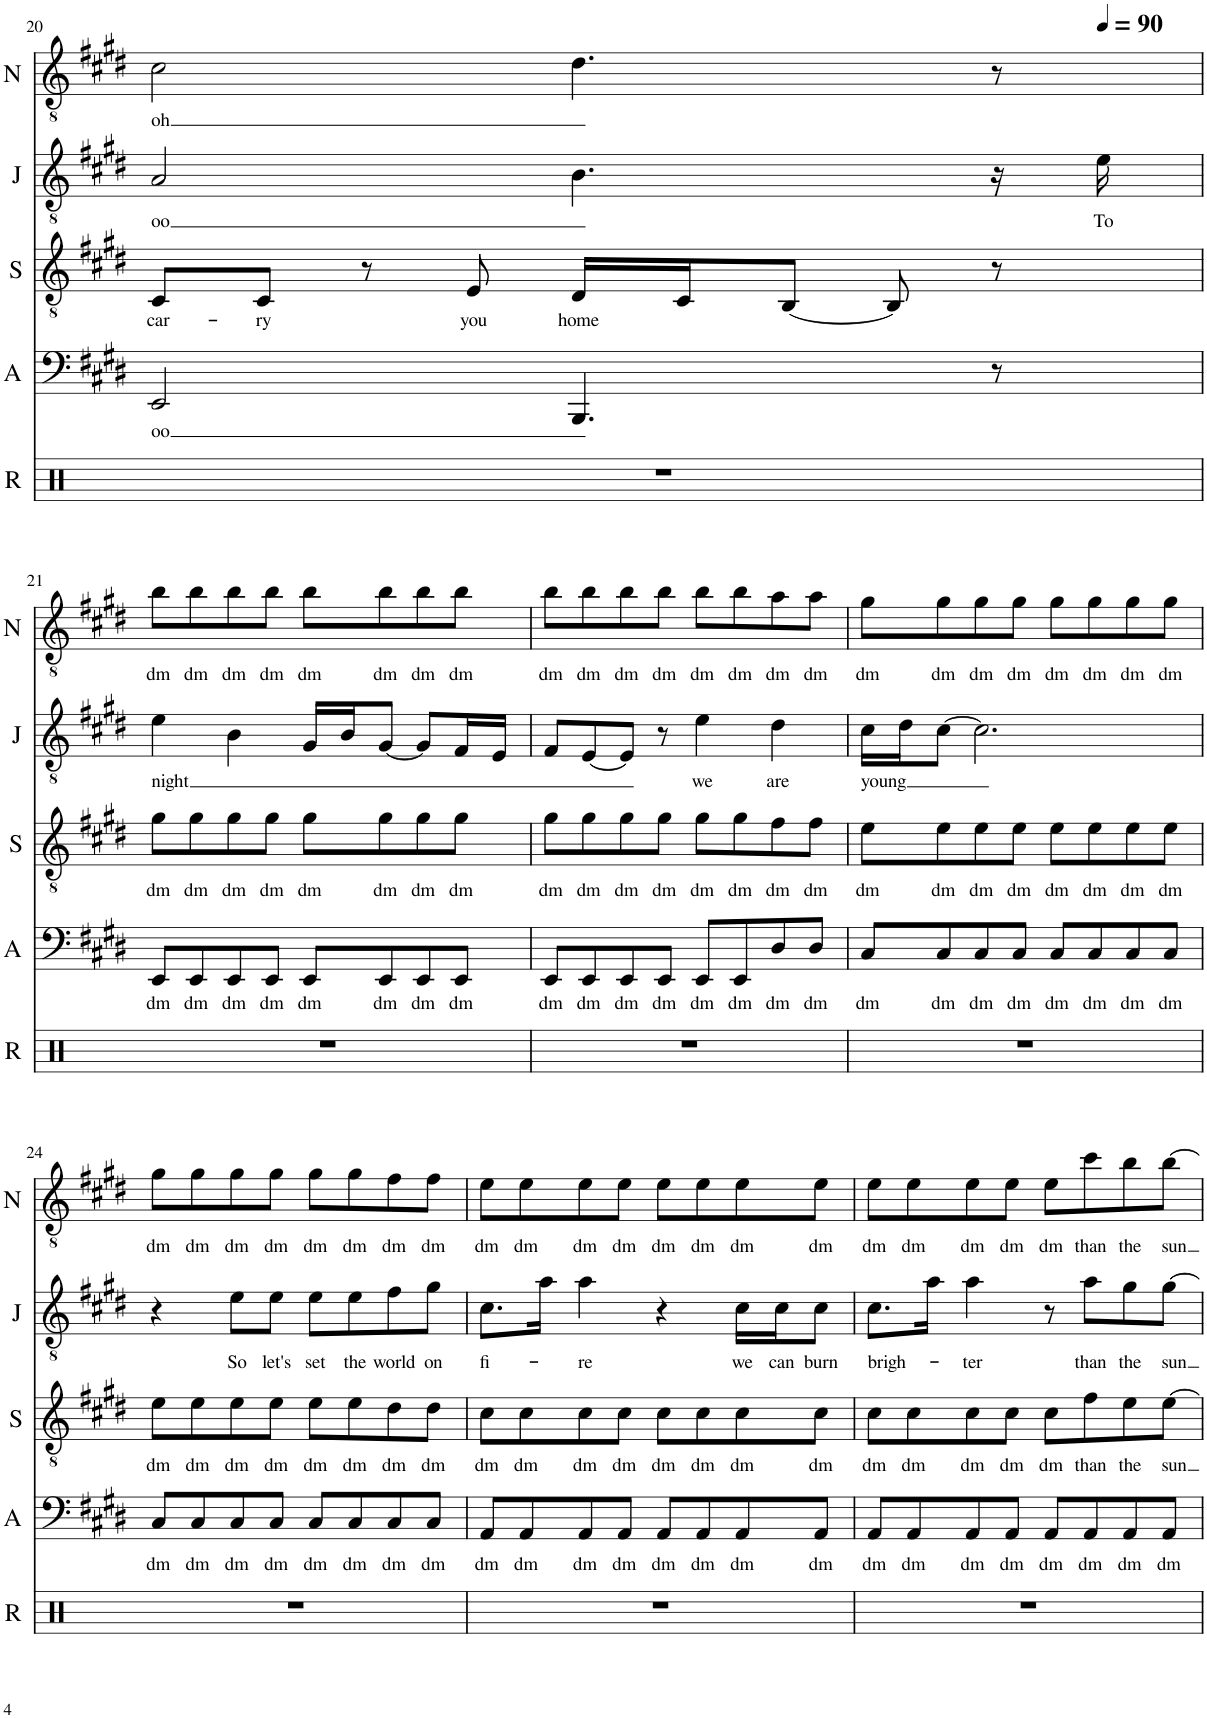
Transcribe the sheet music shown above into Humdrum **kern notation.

**kern	**kern	**text	**kern	**text	**kern	**text	**kern	**text
*part5	*part4	*part4	*part3	*part3	*part2	*part2	*part1	*part1
*staff5	*staff4	*staff4	*staff3	*staff3	*staff2	*staff2	*staff1	*staff1
*I"Ryan	*I"Andrew	*	*I"Steve	*	*I"Justin	*	*I"Nate	*
*I'R	*I'A	*	*I'S	*	*I'J	*	*I'N	*
!!LO:PB:g=z
*clefX	*clefF4	*	*clefGv2	*	*clefGv2	*	*clefGv2	*
*k[]	*k[f#c#g#d#]	*	*k[f#c#g#d#]	*	*k[f#c#g#d#]	*	*k[f#c#g#d#]	*
*M4/4	*M4/4	*	*M4/4	*	*M4/4	*	*M4/4	*
=20	=20	=20	=20	=20	=20	=20	=20	=20
!	!	!LO:LY:b	!	!LO:LY:b	!	!LO:LY:b	!	!LO:LY:b
*	*	*	*	*	*	*	*^	*
1r	2EE/	oo	8C#/L	car-	2A/	oo	2c#\	2...ryy	oh
!	!	!	!	!LO:LY:b	!	!	!	!	!
.	.	.	8C#/J	-ry	.	.	.	.	.
.	.	.	8r	.	.	.	.	.	.
!	!	!	!	!LO:LY:b	!	!	!	!	!
.	.	.	8E/	you	.	.	.	.	.
!	!	!	!	!LO:LY:b	!	!	!	!	!
.	4.BBB/	.	16D#/LL	home	4.B\	.	4.d#\	.	.
.	.	.	16C#/J	.	.	.	.	.	.
.	.	.	[8BB/J	.	.	.	.	.	.
.	.	.	8BB/]	.	.	.	.	.	.
.	8r	.	8r	.	16r	.	8r	.	.
*	*	*	*	*	*	*	*MM90	*	*
!	!	!	!	!	!	!LO:LY:b	!	!	!
.	.	.	.	.	16e\	To	.	16ryy	.
!!LO:LB:g=z
=21	=21	=21	=21	=21	=21	=21	=21	=21	=21
!	!	!LO:LY:b	!	!LO:LY:b	!	!LO:LY:b	!	!	!LO:LY:b
*	*	*	*	*	*	*	*v	*v	*
1r	8EE/L	dm	8g#\L	dm	4e\	night	8b\L	dm
!	!	!LO:LY:b	!	!LO:LY:b	!	!	!	!LO:LY:b
.	8EE/	dm	8g#\	dm	.	.	8b\	dm
!	!	!LO:LY:b	!	!LO:LY:b	!	!	!	!LO:LY:b
.	8EE/	dm	8g#\	dm	4B\	.	8b\	dm
!	!	!LO:LY:b	!	!LO:LY:b	!	!	!	!LO:LY:b
.	8EE/J	dm	8g#\J	dm	.	.	8b\J	dm
!	!	!LO:LY:b	!	!LO:LY:b	!	!	!	!LO:LY:b
.	8EE/L	dm	8g#\L	dm	16G#/LL	.	8b\L	dm
.	.	.	.	.	16B/J	.	.	.
!	!	!LO:LY:b	!	!LO:LY:b	!	!	!	!LO:LY:b
.	8EE/	dm	8g#\	dm	[8G#/J	.	8b\	dm
!	!	!LO:LY:b	!	!LO:LY:b	!	!	!	!LO:LY:b
.	8EE/	dm	8g#\	dm	8G#/L]	.	8b\	dm
!	!	!LO:LY:b	!	!LO:LY:b	!	!	!	!LO:LY:b
.	8EE/J	dm	8g#\J	dm	16F#/L	.	8b\J	dm
.	.	.	.	.	16E/JJ	.	.	.
=22	=22	=22	=22	=22	=22	=22	=22	=22
!	!	!LO:LY:b	!	!LO:LY:b	!	!	!	!LO:LY:b
1r	8EE/L	dm	8g#\L	dm	8F#/L	.	8b\L	dm
!	!	!LO:LY:b	!	!LO:LY:b	!	!	!	!LO:LY:b
.	8EE/	dm	8g#\	dm	[8E/	.	8b\	dm
!	!	!LO:LY:b	!	!LO:LY:b	!	!	!	!LO:LY:b
.	8EE/	dm	8g#\	dm	8E/J]	.	8b\	dm
!	!	!LO:LY:b	!	!LO:LY:b	!	!	!	!LO:LY:b
.	8EE/J	dm	8g#\J	dm	8r	.	8b\J	dm
!	!	!LO:LY:b	!	!LO:LY:b	!	!LO:LY:b	!	!LO:LY:b
.	8EE/L	dm	8g#\L	dm	4e\	we	8b\L	dm
!	!	!LO:LY:b	!	!LO:LY:b	!	!	!	!LO:LY:b
.	8EE/	dm	8g#\	dm	.	.	8b\	dm
!	!	!LO:LY:b	!	!LO:LY:b	!	!LO:LY:b	!	!LO:LY:b
.	8D#/	dm	8f#\	dm	4d#\	are	8a\	dm
!	!	!LO:LY:b	!	!LO:LY:b	!	!	!	!LO:LY:b
.	8D#/J	dm	8f#\J	dm	.	.	8a\J	dm
=23	=23	=23	=23	=23	=23	=23	=23	=23
!	!	!LO:LY:b	!	!LO:LY:b	!	!LO:LY:b	!	!LO:LY:b
1r	8C#/L	dm	8e\L	dm	16c#\LL	young	8g#\L	dm
.	.	.	.	.	16d#\J	.	.	.
!	!	!LO:LY:b	!	!LO:LY:b	!	!	!	!LO:LY:b
.	8C#/	dm	8e\	dm	[8c#\J	.	8g#\	dm
!	!	!LO:LY:b	!	!LO:LY:b	!	!	!	!LO:LY:b
.	8C#/	dm	8e\	dm	2.c#\]	.	8g#\	dm
!	!	!LO:LY:b	!	!LO:LY:b	!	!	!	!LO:LY:b
.	8C#/J	dm	8e\J	dm	.	.	8g#\J	dm
!	!	!LO:LY:b	!	!LO:LY:b	!	!	!	!LO:LY:b
.	8C#/L	dm	8e\L	dm	.	.	8g#\L	dm
!	!	!LO:LY:b	!	!LO:LY:b	!	!	!	!LO:LY:b
.	8C#/	dm	8e\	dm	.	.	8g#\	dm
!	!	!LO:LY:b	!	!LO:LY:b	!	!	!	!LO:LY:b
.	8C#/	dm	8e\	dm	.	.	8g#\	dm
!	!	!LO:LY:b	!	!LO:LY:b	!	!	!	!LO:LY:b
.	8C#/J	dm	8e\J	dm	.	.	8g#\J	dm
!!LO:LB:g=z
=24	=24	=24	=24	=24	=24	=24	=24	=24
!	!	!LO:LY:b	!	!LO:LY:b	!	!	!	!LO:LY:b
1r	8C#/L	dm	8e\L	dm	4r	.	8g#\L	dm
!	!	!LO:LY:b	!	!LO:LY:b	!	!	!	!LO:LY:b
.	8C#/	dm	8e\	dm	.	.	8g#\	dm
!	!	!LO:LY:b	!	!LO:LY:b	!	!LO:LY:b	!	!LO:LY:b
.	8C#/	dm	8e\	dm	8e\L	So	8g#\	dm
!	!	!LO:LY:b	!	!LO:LY:b	!	!LO:LY:b	!	!LO:LY:b
.	8C#/J	dm	8e\J	dm	8e\J	let's	8g#\J	dm
!	!	!LO:LY:b	!	!LO:LY:b	!	!LO:LY:b	!	!LO:LY:b
.	8C#/L	dm	8e\L	dm	8e\L	set	8g#\L	dm
!	!	!LO:LY:b	!	!LO:LY:b	!	!LO:LY:b	!	!LO:LY:b
.	8C#/	dm	8e\	dm	8e\	the	8g#\	dm
!	!	!LO:LY:b	!	!LO:LY:b	!	!LO:LY:b	!	!LO:LY:b
.	8C#/	dm	8d#\	dm	8f#\	world	8f#\	dm
!	!	!LO:LY:b	!	!LO:LY:b	!	!LO:LY:b	!	!LO:LY:b
.	8C#/J	dm	8d#\J	dm	8g#\J	on	8f#\J	dm
=25	=25	=25	=25	=25	=25	=25	=25	=25
!	!	!LO:LY:b	!	!LO:LY:b	!	!LO:LY:b	!	!LO:LY:b
1r	8AA/L	dm	8c#\L	dm	8.c#\L	fi-	8e\L	dm
!	!	!LO:LY:b	!	!LO:LY:b	!	!	!	!LO:LY:b
.	8AA/	dm	8c#\	dm	.	.	8e\	dm
.	.	.	.	.	16a\Jk	.	.	.
!	!	!LO:LY:b	!	!LO:LY:b	!	!LO:LY:b	!	!LO:LY:b
.	8AA/	dm	8c#\	dm	4a\	-re	8e\	dm
!	!	!LO:LY:b	!	!LO:LY:b	!	!	!	!LO:LY:b
.	8AA/J	dm	8c#\J	dm	.	.	8e\J	dm
!	!	!LO:LY:b	!	!LO:LY:b	!	!	!	!LO:LY:b
.	8AA/L	dm	8c#\L	dm	4r	.	8e\L	dm
!	!	!LO:LY:b	!	!LO:LY:b	!	!	!	!LO:LY:b
.	8AA/	dm	8c#\	dm	.	.	8e\	dm
!	!	!LO:LY:b	!	!LO:LY:b	!	!LO:LY:b	!	!LO:LY:b
.	8AA/	dm	8c#\	dm	16c#\LL	we	8e\	dm
!	!	!	!	!	!	!LO:LY:b	!	!
.	.	.	.	.	16c#\J	can	.	.
!	!	!LO:LY:b	!	!LO:LY:b	!	!LO:LY:b	!	!LO:LY:b
.	8AA/J	dm	8c#\J	dm	8c#\J	burn	8e\J	dm
=26	=26	=26	=26	=26	=26	=26	=26	=26
!	!	!LO:LY:b	!	!LO:LY:b	!	!LO:LY:b	!	!LO:LY:b
1r	8AA/L	dm	8c#\L	dm	8.c#\L	brigh-	8e\L	dm
!	!	!LO:LY:b	!	!LO:LY:b	!	!	!	!LO:LY:b
.	8AA/	dm	8c#\	dm	.	.	8e\	dm
.	.	.	.	.	16a\Jk	.	.	.
!	!	!LO:LY:b	!	!LO:LY:b	!	!LO:LY:b	!	!LO:LY:b
.	8AA/	dm	8c#\	dm	4a\	-ter	8e\	dm
!	!	!LO:LY:b	!	!LO:LY:b	!	!	!	!LO:LY:b
.	8AA/J	dm	8c#\J	dm	.	.	8e\J	dm
!	!	!LO:LY:b	!	!LO:LY:b	!	!	!	!LO:LY:b
.	8AA/L	dm	8c#\L	dm	8r	.	8e\L	dm
!	!	!LO:LY:b	!	!LO:LY:b	!	!LO:LY:b	!	!LO:LY:b
.	8AA/	dm	8f#\	than	8a\L	than	8cc#\	than
!	!	!LO:LY:b	!	!LO:LY:b	!	!LO:LY:b	!	!LO:LY:b
.	8AA/	dm	8e\	the	8g#\	the	8b\	the
!	!	!LO:LY:b	!	!LO:LY:b	!	!LO:LY:b	!	!LO:LY:b
.	8AA/J	dm	[8e\J	sun	[8g#\J	sun	[8b\J	sun
=	=	=	=	=	=	=	=	=
*-	*-	*-	*-	*-	*-	*-	*-	*-
